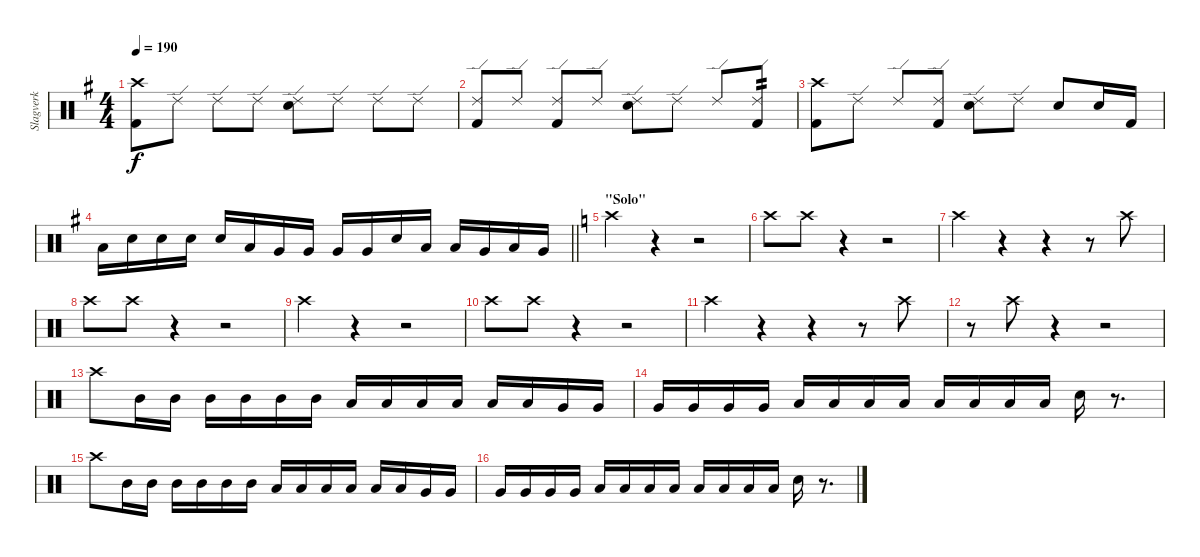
\track ("Slagverk" "Slagverk") {instrument percussion}
\staff {score}
\articulation defaults
\ts (4 4)
\tempo 190
\clef neutral
\ks g
("Crash high (hit)" "Kick (hit) 2").8{dy f} "Ride (edge) 2".8 "Ride (edge) 2".8 "Ride (edge) 2".8 ("Ride (edge) 2" "Electric Snare (hit)").8 "Ride (edge) 2".8 "Ride (edge) 2".8 "Ride (edge) 2".8 |
("Ride (edge) 2" "Kick (hit) 2").8 "Ride (edge) 2".8 ("Ride (edge) 2" "Kick (hit) 2").8 "Ride (edge) 2".8 ("Ride (edge) 2" "Electric Snare (hit)").8 "Ride (edge) 2".8 "Ride (edge) 2".8 ("Ride (edge) 2" "Kick (hit) 2").8{tp 2} |
("Crash high (hit)" "Kick (hit) 2").8 "Ride (edge) 2".8 "Ride (edge) 2".8 ("Ride (edge) 2" "Kick (hit) 2").8 ("Ride (edge) 2" "Electric Snare (hit)").8 "Ride (edge) 2".8 "Electric Snare (hit)".8 "Electric Snare (hit)".16 "Kick (hit) 2".16 |
\barLineRight lightlight "Low Tom (hit)".16 "Electric Snare (hit)".16 "Electric Snare (hit)".16 "Electric Snare (hit)".16 "Electric Snare (hit)".16 "Low Tom (hit)".16 "Very Low Tom (hit)".16 "Very Low Tom (hit)".16 "Very Low Tom (hit)".16 "Very Low Tom (hit)".16 "Electric Snare (hit)".16 "Low Floor Tom (hit)".16 "Low Tom (hit)".16 "Very Low Tom (hit)".16 "Low Floor Tom (hit)".16 "Very Low Tom (hit)".16
|
\section ("" "\"Solo\"")
\ks c "Crash high (hit)".4
r.4 r.2 |
"Crash high (hit)".8 "Crash high (hit)".8 r.4 r.2 |
"Crash high (hit)".4 r.4 r.4 r.8 "Crash high (hit)".8 |
"Crash high (hit)".8 "Crash high (hit)".8 r.4 r.2 |
"Crash high (hit)".4 r.4 r.2 |
"Crash high (hit)".8 "Crash high (hit)".8 r.4 r.2 |
"Crash high (hit)".4 r.4 r.4 r.8 "Crash high (hit)".8 |
r.8 "Crash high (hit)".8 r.4 r.2 |
"Crash high (hit)".8 "Mid Tom (hit)".16 "Mid Tom (hit)".16 "Mid Tom (hit)".16 "Mid Tom (hit)".16 "Mid Tom (hit)".16 "Mid Tom (hit)".16 "Low Tom (hit)".16 "Low Tom (hit)".16 "Low Tom (hit)".16 "Low Tom (hit)".16 "Low Tom (hit)".16 "Low Tom (hit)".16 "Very Low Tom (hit)".16 "Very Low Tom (hit)".16 |
"Very Low Tom (hit)".16 "Very Low Tom (hit)".16 "Very Low Tom (hit)".16 "Very Low Tom (hit)".16 "Low Floor Tom (hit)".16 "Low Floor Tom (hit)".16 "Low Floor Tom (hit)".16 "Low Floor Tom (hit)".16 "Low Floor Tom (hit)".16 "Low Floor Tom (hit)".16 "Low Floor Tom (hit)".16 "Low Floor Tom (hit)".16 "Electric Snare (hit)".16 r.8{d} |
"Crash high (hit)".8 "Mid Tom (hit)".16 "Mid Tom (hit)".16 "Mid Tom (hit)".16 "Mid Tom (hit)".16 "Mid Tom (hit)".16 "Mid Tom (hit)".16 "Low Tom (hit)".16 "Low Tom (hit)".16 "Low Tom (hit)".16 "Low Tom (hit)".16 "Low Tom (hit)".16 "Low Tom (hit)".16 "Very Low Tom (hit)".16 "Very Low Tom (hit)".16 |
"Very Low Tom (hit)".16 "Very Low Tom (hit)".16 "Very Low Tom (hit)".16 "Very Low Tom (hit)".16 "Low Floor Tom (hit)".16 "Low Floor Tom (hit)".16 "Low Floor Tom (hit)".16 "Low Floor Tom (hit)".16 "Low Floor Tom (hit)".16 "Low Floor Tom (hit)".16 "Low Floor Tom (hit)".16 "Low Floor Tom (hit)".16 "Electric Snare (hit)".16 r.8{d}
